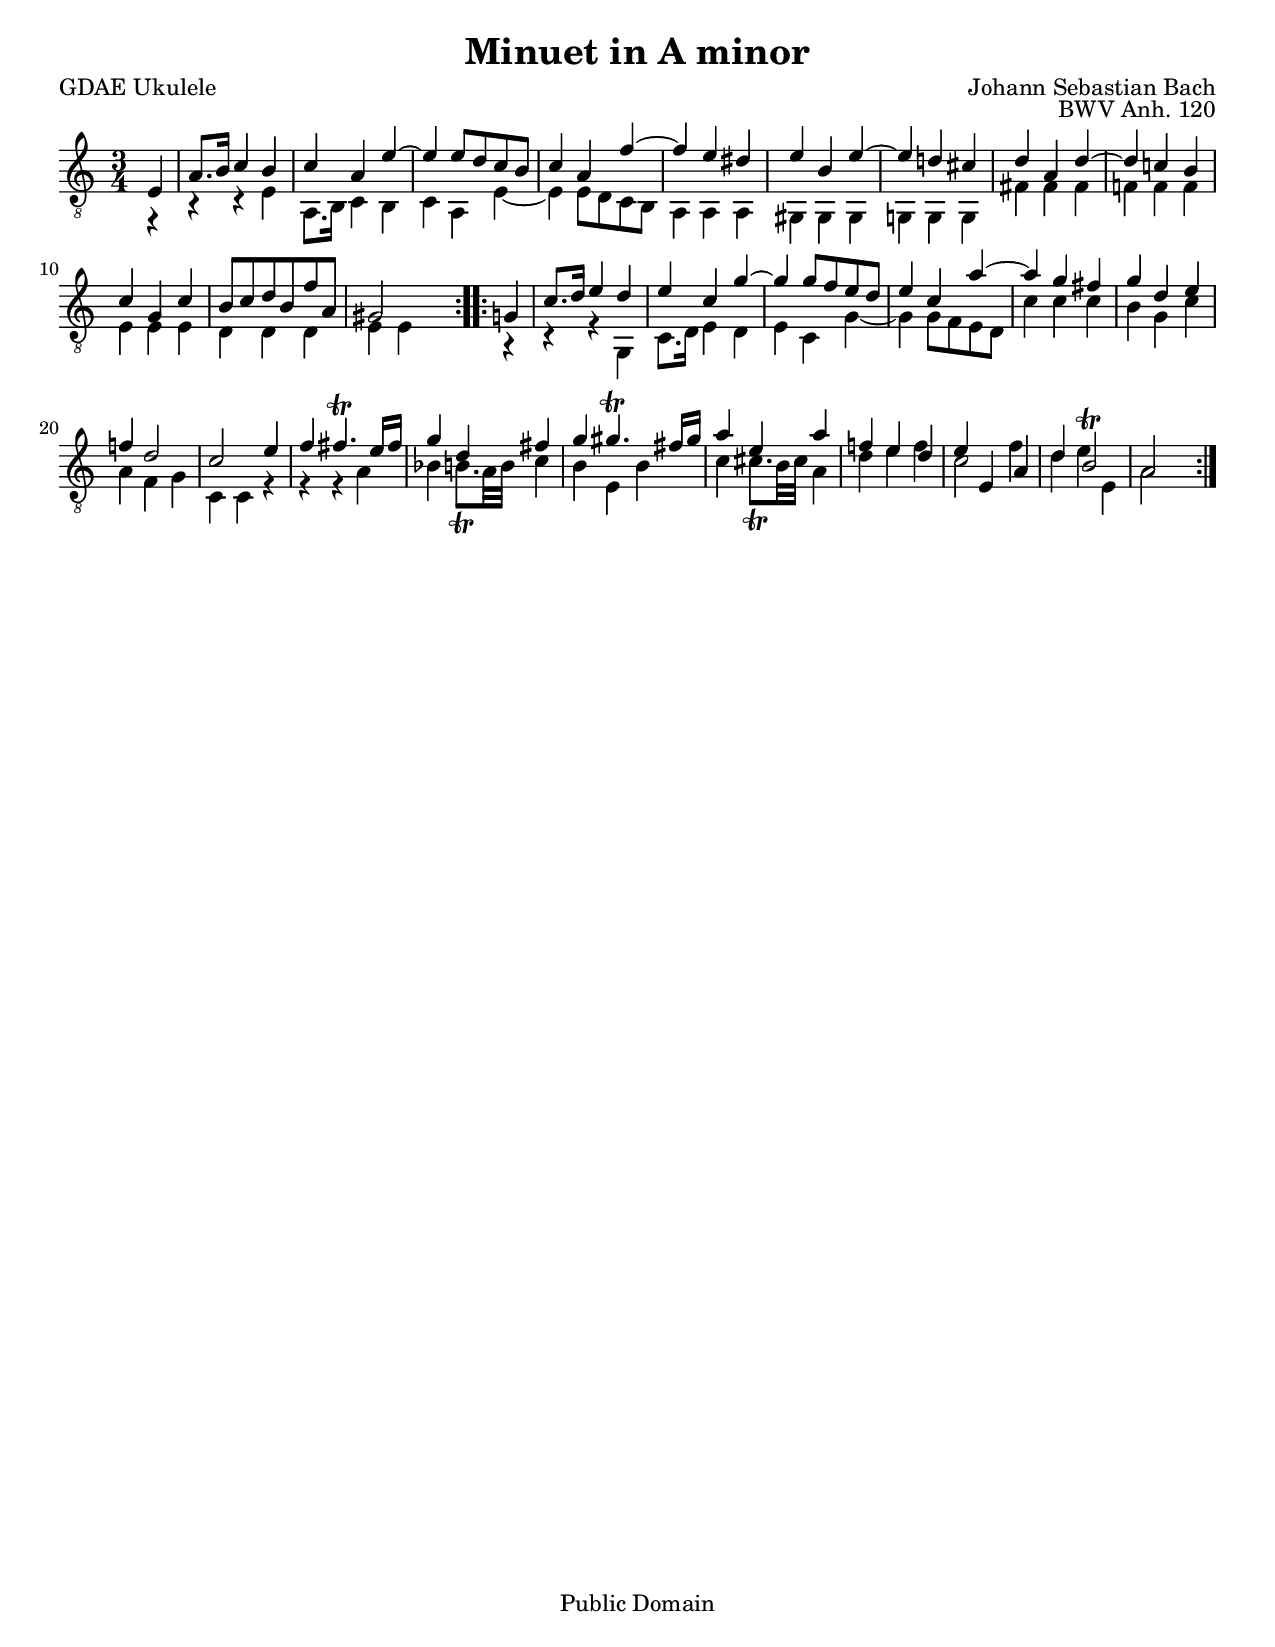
\include "style.ily"
\version "2.18.2"

\header
{
  title    	    = "Minuet in A minor"
  composer 	    = "Johann Sebastian Bach"
  opus     	    = "BWV Anh. 120"
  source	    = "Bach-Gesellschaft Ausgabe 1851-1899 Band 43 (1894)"
  sourceurl         = "http://imslp.org/wiki/Notebook_for_Anna_Magdalena_Bach_(Bach,_Johann_Sebastian)"
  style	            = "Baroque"
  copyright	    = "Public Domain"
  subject	    = "GDAE Ukulele"
}

upper = \relative a {

  \repeat volta 2 {
    \partial 4 e4  	  |
    a8. b16 c4 b   	  | % 1
    c4 a e' ~      	  | % 2
    e4 e8 d c b    	  | % 3
    c4 a f' ~      	  | % 4
    f4 e ds        	  | % 5
    e4 b e ~       	  | % 6
    e4 d! cs       	  | % 7
    d4 a d ~         	  | % 8
    d4 c! b        	  | % 9
    c4 g c         	  | % 10
    b8 c d b f' a, 	  | % 11
    gs2 s4         	  | % 12
  }

  \repeat volta 2 {
    \partial 4 g!  	  |
    c8. d16 e4 d   	  | % 13
    e4 c g' ~      	  | % 14
    g4 g8 f e d    	  | % 15
    e4 c a' ~      	  | % 16
    a4 g fs        	  | % 17
    g4 d e         	  | % 18
    f!4 d2         	  | % 19
    c2 e4          	  | % 20
    f4 fs4.\trill e16 fs  | % 21
    g4 d fs               | % 22
    g4 gs4.\trill fs16 gs | % 23
    a4 e a                | % 24
    f!4 e d               | % 25
    e4 e, a               | % 26
    d4 b2\trill           | % 27
    a2 s4                 | % 28
  }
}

lower = \relative a {

  \repeat volta 2 {
    \partial 4 r4 	    |
    r4 r e        	    | % 1
    a,8. b16 c4 b  	    | % 2
    c4 a e' ~     	    | % 3
    e4 e8 d c b   	    | % 4
    a4 a a        	    | % 5
    gs4 gs gs     	    | % 6
    g!4 g g       	    | % 7
    fs'4 fs fs     	    | % 8
    f!4 f f       	    | % 9
    e4 e e        	    | % 10
    d4 d d        	    | % 11
    e4 e s       	      % 12 barcheck fails here
  }
  \repeat volta 2 {
    \partial 4 r4 	    |
    r4 r g,       	    | % 13
    c8. d16 e4 d  	    | % 14
    e4 c g' ~     	    | % 15
    g4 g8 f e d   	    | % 16
    c'4 c c        	    | % 17
    b4 g c        	    | % 18
    a4 f g        	    | % 19
    c,4 c r      	    | % 20
    r4 r a'       	    | % 21
    bf4 b8.\trill a32 b c4  | % 22
    b4 e, b'                | % 23
    c4 cs8.\trill b32 cs a4 | % 24
    d4 e f                  | % 25
    c2 f4                   | % 26
    d4 e e,                 | % 27
    a2 s4                   | % 28
  }
}

\score {
  <<
    {
      \clef "treble_8"
      \time 3/4
      \upper
    }
    \\
    {
      \lower
    }
  >>
}   


